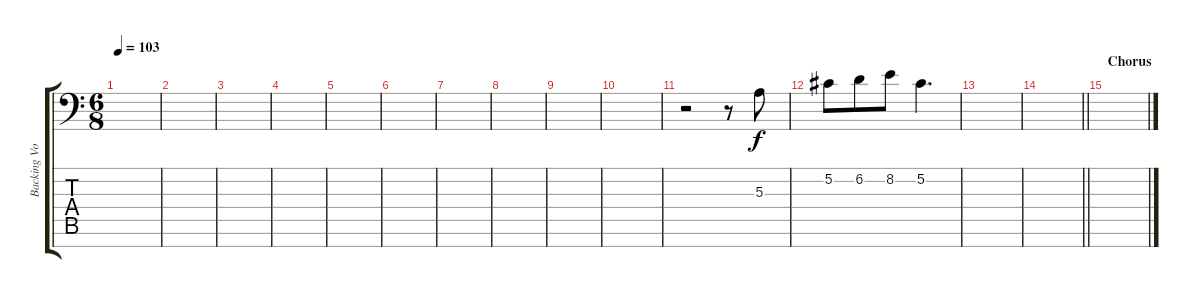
\track ("Backing Vocal" "Backing Vo") {instrument lead6voice}
\staff {score tabs}
\tuning (Db4 Ab3 E3 B2 Gb2 Db2 Gb1) {hide}
\ts (6 8)
\tempo 103
\clef f4
\ks c
|
|
|
|
|
|
|
|
|
|
r.2 r.8 5.3.8 |
5.2.8 6.2.8 8.2.8 5.2.4{d} |
|
\barLineRight lightlight
|
\section ("" "Chorus")
